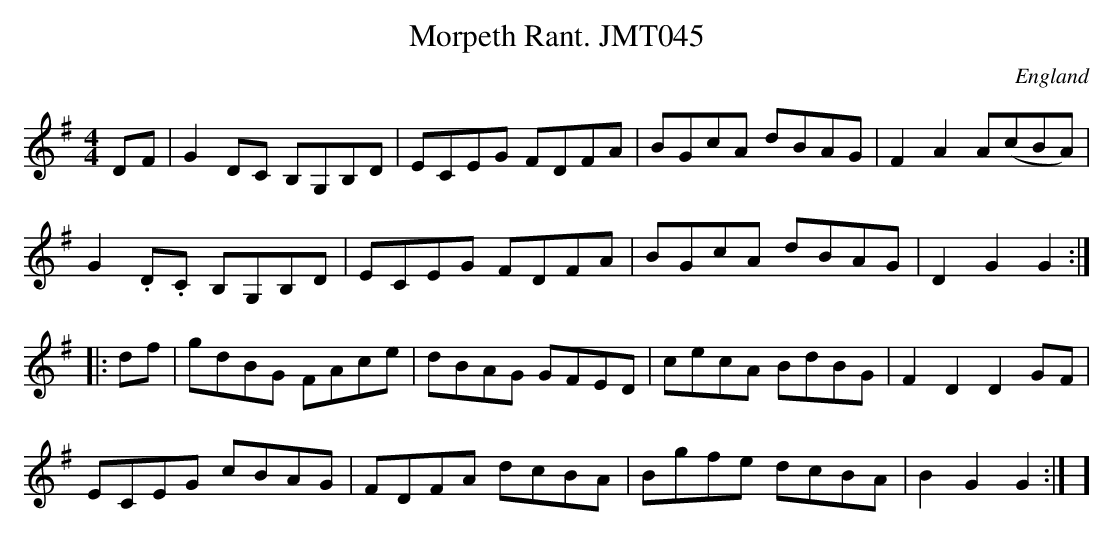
X:1
T:Morpeth Rant. JMT045
M:4/4
L:1/8
O:England
K:G
D-F|G2 DC B,G,B,D|ECEG FDFA|BGcA dBAG|F2 A2 A(cBA)|!
G2 .D.C B,G,B,D|ECEG FDFA| BGcA dBAG| D2 G2 G2:| !
|:df| gdBG FAce|dBAG GFED| cecA BdBG| F2 D2 D2 G-F|!
ECEG cBAG| FDFA dcBA| Bgfe dcBA| B2 G2 G2 :| ]
